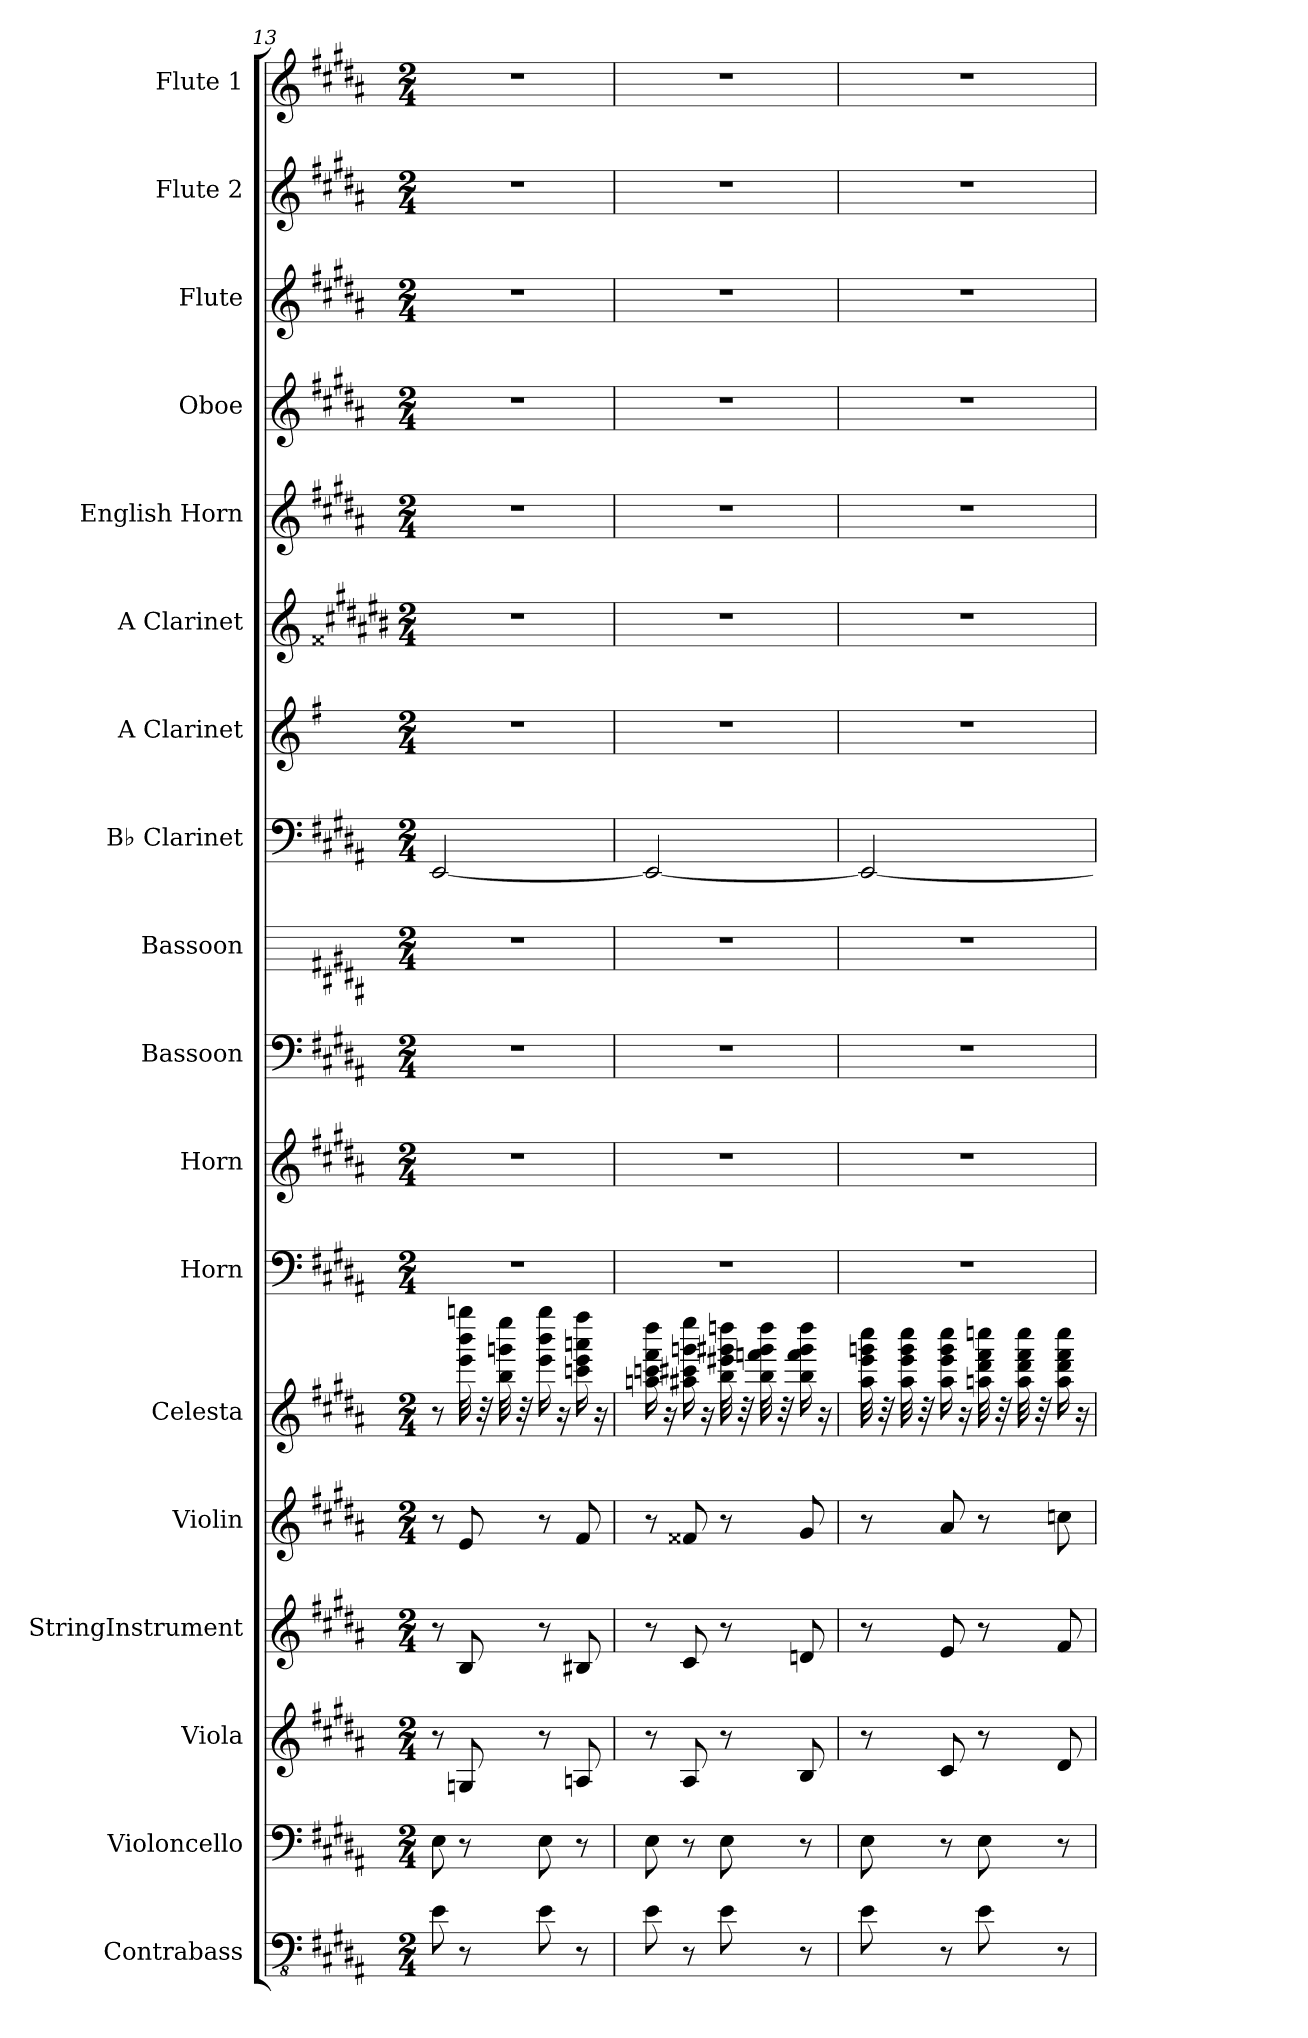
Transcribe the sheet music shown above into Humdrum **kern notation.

**kern	**kern	**kern	**kern	**kern	**kern	**kern	**kern	**kern	**kern	**kern	**kern	**kern	**kern	**kern	**kern	**kern	**kern
*part18	*part17	*part16	*part15	*part14	*part13	*part12	*part11	*part10	*part9	*part8	*part7	*part6	*part5	*part4	*part3	*part2	*part1
*staff18	*staff17	*staff16	*staff15	*staff14	*staff13	*staff12	*staff11	*staff10	*staff9	*staff8	*staff7	*staff6	*staff5	*staff4	*staff3	*staff2	*staff1
*I"Contrabass	*I"Violoncello	*I"Viola	*I"StringInstrument	*I"Violin	*I"Celesta	*I"Horn	*I"Horn	*I"Bassoon	*I"Bassoon	*I"B♭ Clarinet	*I"A Clarinet	*I"A Clarinet	*I"English Horn	*I"Oboe	*I"Flute	*I"Flute 2	*I"Flute 1
*I'Cb.	*I'Vlc.	*I'Vla.	*	*I'Vln.	*I'Cel.	*	*I'Hn	*I'Bsn.	*I'Bsn.	*I'B♭ Cl.	*I'A Cl.	*I'A Cl.	*I'E. Hn.	*I'Ob.	*I'Fl.	*I'Fl. 2	*I'Fl. 1
*clefFv4	*clefF4	*	*clefG2	*clefG2	*	*clefF4	*clefG2	*clefF4	*	*clefF4	*clefG2	*clefG2	*clefG2	*clefG2	*clefG2	*clefG2	*clefG2
*ITrd7c12	*	*	*	*	*	*ITrd4c7	*ITrd4c7	*	*	*ITrd1c2	*ITrd2c3	*ITrd2c3	*ITrd4c7	*	*	*	*
*k[f#c#g#d#a#]	*k[f#c#g#d#a#]	*k[f#c#g#d#a#]	*k[f#c#g#d#a#]	*k[f#c#g#d#a#]	*k[f#c#g#d#a#]	*k[f#c#g#d#]	*k[f#c#g#d#]	*k[f#c#g#d#a#]	*k[f#c#g#d#a#]	*k[f#c#g#]	*k[f#c#g#d#]	*k[f##c#g#d#a#e#b#]	*k[f#c#g#d#]	*k[f#c#g#d#a#]	*k[f#c#g#d#a#]	*k[f#c#g#d#a#]	*k[f#c#g#d#a#]
*B:	*B:	*B:	*B:	*B:	*B:	*E:	*E:	*B:	*B:	*A:	*E:	*G#:	*E:	*B:	*B:	*B:	*B:
*M2/4	*M2/4	*M2/4	*M2/4	*M2/4	*M2/4	*M2/4	*M2/4	*M2/4	*M2/4	*M2/4	*M2/4	*M2/4	*M2/4	*M2/4	*M2/4	*M2/4	*M2/4
=13	=13	=13	=13	=13	=13	=13	=13	=13	=13	=13	=13	=13	=13	=13	=13	=13	=13
8EE\	8E\	8r	8r	8r	8r	2r	2r	2r	2r	[2DD/	2r	2r	2r	2r	2r	2r	2r
8r	8r	8Gn/	8B/	8e/	32eee\ 32bbb\ 32ggggn\	.	.	.	.	.	.	.	.	.	.	.	.
.	.	.	.	.	32r	.	.	.	.	.	.	.	.	.	.	.	.
.	.	.	.	.	32bb\ 32gggn\ 32eeee\	.	.	.	.	.	.	.	.	.	.	.	.
.	.	.	.	.	32r	.	.	.	.	.	.	.	.	.	.	.	.
8EE\	8E\	8r	8r	8r	16eee\ 16bbb\ 16gggg\	.	.	.	.	.	.	.	.	.	.	.	.
.	.	.	.	.	16r	.	.	.	.	.	.	.	.	.	.	.	.
8r	8r	8An/	8B#X/	8f#/	16cccn\ 16eee\ 16aaan\ 16ffff#\	.	.	.	.	.	.	.	.	.	.	.	.
.	.	.	.	.	16r	.	.	.	.	.	.	.	.	.	.	.	.
=14	=14	=14	=14	=14	=14	=14	=14	=14	=14	=14	=14	=14	=14	=14	=14	=14	=14
8EE\	8E\	8r	8r	8r	16aan\ 16cccn\ 16fff#\ 16dddd#\	2r	2r	2r	2r	2DD/_	2r	2r	2r	2r	2r	2r	2r
.	.	.	.	.	16r	.	.	.	.	.	.	.	.	.	.	.	.
8r	8r	8A#/	8c#/	8f##X/	16aa#X\ 16ccc#X\ 16gggn\ 16eeee\	.	.	.	.	.	.	.	.	.	.	.	.
.	.	.	.	.	16r	.	.	.	.	.	.	.	.	.	.	.	.
8EE\	8E\	8r	8r	8r	32bb\ 32eee#X\ 32ggg#X\ 32ddddn\	.	.	.	.	.	.	.	.	.	.	.	.
.	.	.	.	.	32r	.	.	.	.	.	.	.	.	.	.	.	.
.	.	.	.	.	32bb\ 32fffn\ 32ggg#\ 32dddd\	.	.	.	.	.	.	.	.	.	.	.	.
.	.	.	.	.	32r	.	.	.	.	.	.	.	.	.	.	.	.
8r	8r	8B/	8dn/	8g#/	16bb\ 16fff\ 16ggg#\ 16dddd\	.	.	.	.	.	.	.	.	.	.	.	.
.	.	.	.	.	16r	.	.	.	.	.	.	.	.	.	.	.	.
!!LO:PB:g=z
=15	=15	=15	=15	=15	=15	=15	=15	=15	=15	=15	=15	=15	=15	=15	=15	=15	=15
8EE\	8E\	8r	8r	8r	32aa#\ 32eee\ 32gggn\ 32cccc#\	2r	2r	2r	2r	2DD/_	2r	2r	2r	2r	2r	2r	2r
.	.	.	.	.	32r	.	.	.	.	.	.	.	.	.	.	.	.
.	.	.	.	.	32aa#\ 32eee\ 32ggg\ 32cccc#\	.	.	.	.	.	.	.	.	.	.	.	.
.	.	.	.	.	32r	.	.	.	.	.	.	.	.	.	.	.	.
8r	8r	8c#/	8e/	8a#/	16aa#\ 16eee\ 16ggg\ 16cccc#\	.	.	.	.	.	.	.	.	.	.	.	.
.	.	.	.	.	16r	.	.	.	.	.	.	.	.	.	.	.	.
8EE\	8E\	8r	8r	8r	32aan\ 32ddd#\ 32fff#\ 32ccccn\	.	.	.	.	.	.	.	.	.	.	.	.
.	.	.	.	.	32r	.	.	.	.	.	.	.	.	.	.	.	.
.	.	.	.	.	32aa\ 32ddd#\ 32fff#\ 32cccc\	.	.	.	.	.	.	.	.	.	.	.	.
.	.	.	.	.	32r	.	.	.	.	.	.	.	.	.	.	.	.
8r	8r	8d#/	8f#/	8ccn\	16aa\ 16ddd#\ 16fff#\ 16cccc\	.	.	.	.	.	.	.	.	.	.	.	.
.	.	.	.	.	16r	.	.	.	.	.	.	.	.	.	.	.	.
=	=	=	=	=	=	=	=	=	=	=	=	=	=	=	=	=	=
*-	*-	*-	*-	*-	*-	*-	*-	*-	*-	*-	*-	*-	*-	*-	*-	*-	*-
